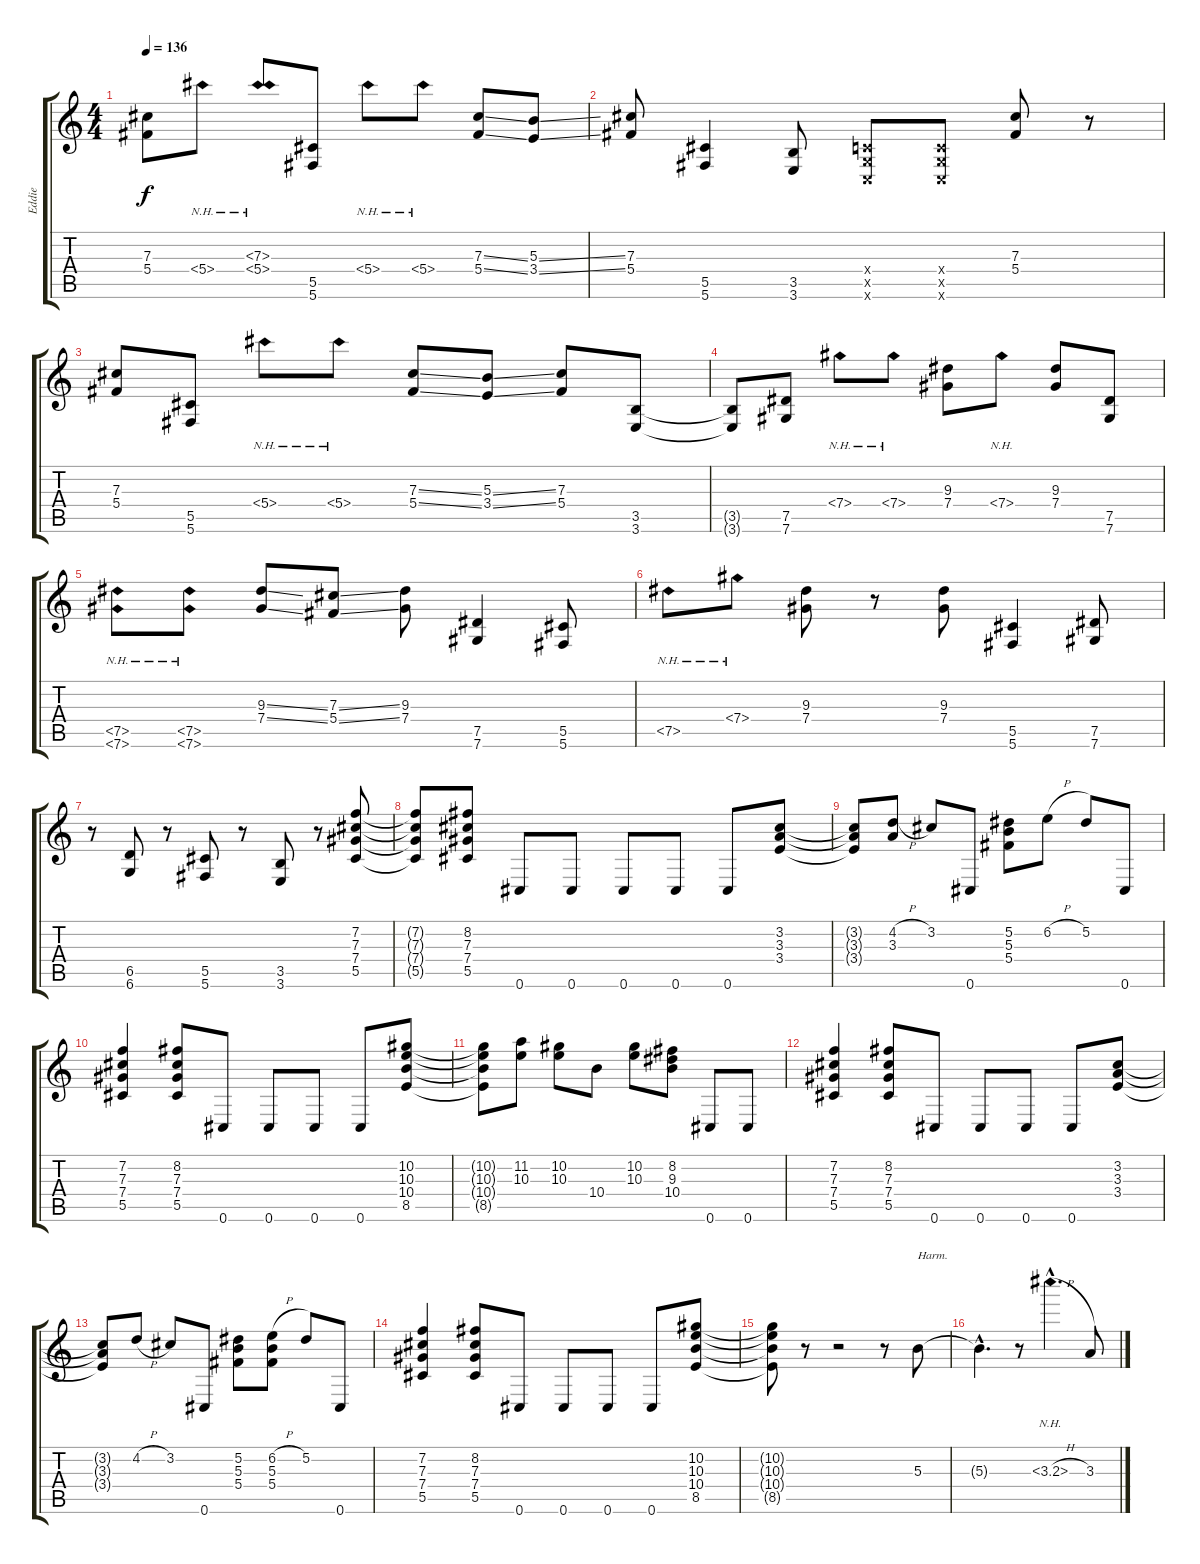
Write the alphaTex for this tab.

\track ("Eddie" "Eddie") {instrument distortionguitar}
\staff {score tabs}
\tuning (Eb4 Bb3 Gb3 Db3 Ab2 Db2) {hide}
\ts (4 4)
\tempo 136
\clef g2
\ks c
(7.3 5.4).8{dy f} 5.4{nh}.8 (7.3{nh} 5.4{nh}).8 (5.5 5.6).8 5.4{nh}.8 5.4{nh}.8 (7.3{ss} 5.4{ss}).8 (5.3{ss} 3.4{ss}).8 |
(7.3 5.4).8 (5.5 5.6).4 (3.5 3.6).8 (-1.4{x} -1.5{x} -1.6{x}).8 (-1.4{x} -1.5{x} -1.6{x}).8 (7.3 5.4).8 r.8 |
(7.3 5.4).8 (5.5 5.6).8 5.4{nh}.8 5.4{nh}.8 (7.3{ss} 5.4{ss}).8 (5.3{ss} 3.4{ss}).8 (7.3 5.4).8 (3.5 3.6).8 |
(3.5{t} 3.6{t}).8 (7.5 7.6).8 7.4{nh}.8 7.4{nh}.8 (9.3 7.4).8 7.4{nh}.8 (9.3 7.4).8 (7.5 7.6).8 |
(7.5{nh} 7.6{nh}).8 (7.5{nh} 7.6{nh}).8 (9.3{ss} 7.4{ss}).8 (7.3{ss} 5.4{ss}).8 (9.3 7.4).8 (7.5 7.6).4 (5.5 5.6).8 |
7.5{nh}.8 7.4{nh}.8 (9.3 7.4).8 r.8 (9.3 7.4).8 (5.5 5.6).4 (7.5 7.6).8 |
r.8 (6.5 6.6).8 r.8 (5.5 5.6).8 r.8 (3.5 3.6).8 r.8 (7.2 7.3 7.4 5.5).8 |
(7.2{t} 7.3{t} 7.4{t} 5.5{t}).8 (8.2 7.3 7.4 5.5).8 0.6.8 0.6.8 0.6.8 0.6.8 0.6.8 (3.2 3.3 3.4).8 |
(3.2{t} 3.3{t} 3.4{t}).8 (4.2{h} 3.3).8 3.2.8 0.6.8 (5.2 5.3 5.4).8 6.2{h}.8 5.2.8 0.6.8 |
(7.2 7.3 7.4 5.5).4 (8.2 7.3 7.4 5.5).8 0.6.8 0.6.8 0.6.8 0.6.8 (10.2 10.3 10.4 8.5).8 |
(10.2{t} 10.3{t} 10.4{t} 8.5{t}).8 (11.2 10.3).8 (10.2 10.3).8 10.4.8 (10.2 10.3).8 (8.2 9.3 10.4).8 0.6.8 0.6.8 |
(7.2 7.3 7.4 5.5).4 (8.2 7.3 7.4 5.5).8 0.6.8 0.6.8 0.6.8 0.6.8 (3.2 3.3 3.4).8 |
(3.2{t} 3.3{t} 3.4{t}).8 4.2{h}.8 3.2.8 0.6.8 (5.2 5.3 5.4).8 (6.2{h} 5.3 5.4).8 5.2.8 0.6.8 |
(7.2 7.3 7.4 5.5).4 (8.2 7.3 7.4 5.5).8 0.6.8 0.6.8 0.6.8 0.6.8 (10.2 10.3 10.4 8.5).8 |
(10.2{t} 10.3{t} 10.4{t} 8.5{t}).8 r.8 r.2 r.8 5.3.8{txt "Harm."} |
5.3{hac t}.4{d} r.8 3.3{nh h hac}.4{d} 3.3.8
